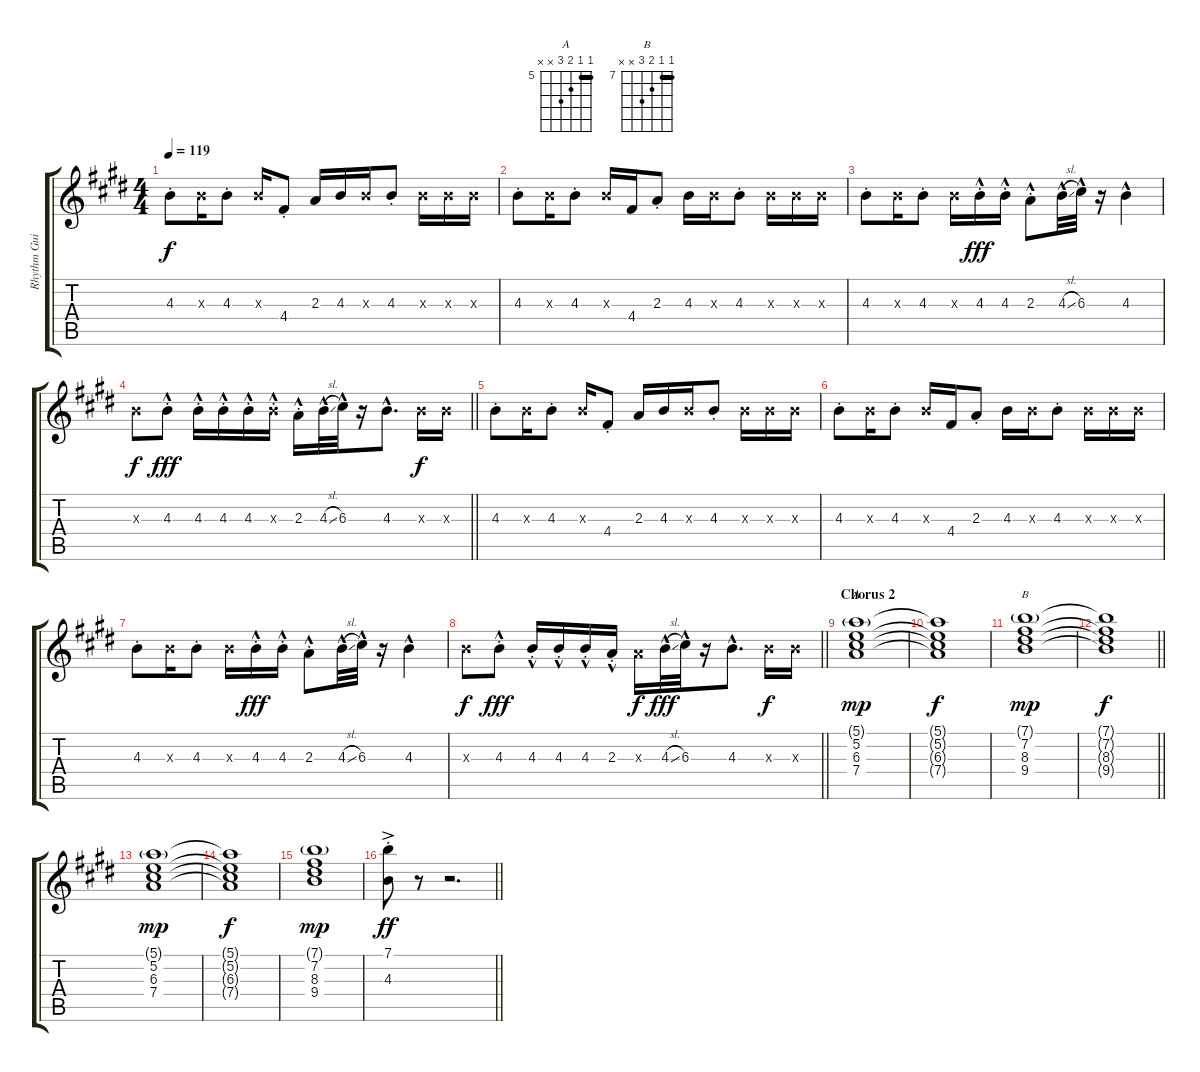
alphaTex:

\track ("Rhythm Guitar" "Rhythm Gui") {instrument electricguitarmuted}
\staff {score tabs}
\tuning (E4 B3 G3 D3 A2 E2) {hide}
\chord ("A" 5 5 6 7 x x) {firstfret 5 barre 5}
\chord ("B" 7 7 8 9 x x) {firstfret 7 barre 7}
\ts (4 4)
\tempo 119
\clef g2
\ks e
4.3{st}.8{dy f} 4.3{x}.16 4.3{st}.8 4.3{x}.16 4.4{st}.8 2.3.16 4.3.16 4.3{x}.16 4.3{st}.8 4.3{x}.16 4.3{x}.16 4.3{x}.16 |
4.3{st}.8 4.3{x}.16 4.3{st}.8 4.3{x}.16 4.4.16 2.3{st}.8 4.3.16 4.3{x}.16 4.3{st}.8 4.3{x}.16 4.3{x}.16 4.3{x}.16 |
4.3{st}.8 4.3{x}.16 4.3{st}.8 4.3{x}.16 4.3{hac st}.16{dy fff} 4.3{hac st}.16 2.3{hac st}.8 4.3{sl hac}.32 6.3{hac}.32 r.16 4.3{hac}.4 |
\barLineRight lightlight
4.3{x}.8{dy f} 4.3{hac st}.8{dy fff} 4.3{hac st}.16 4.3{hac st}.16 4.3{hac st}.16 4.3{hac st x}.16 2.3{hac st}.16 4.3{sl hac}.32 6.3{hac}.32 r.16 4.3{hac}.8{d} 4.3{x}.16{dy f} 4.3{x}.16 |
4.3{st}.8 4.3{x}.16 4.3{st}.8 4.3{x}.16 4.4{st}.8 2.3.16 4.3.16 4.3{x}.16 4.3{st}.8 4.3{x}.16 4.3{x}.16 4.3{x}.16 |
4.3{st}.8 4.3{x}.16 4.3{st}.8 4.3{x}.16 4.4.16 2.3{st}.8 4.3.16 4.3{x}.16 4.3{st}.8 4.3{x}.16 4.3{x}.16 4.3{x}.16 |
4.3{st}.8 4.3{x}.16 4.3{st}.8 4.3{x}.16 4.3{hac st}.16{dy fff} 4.3{hac st}.16 2.3{hac st}.8 4.3{sl hac}.32 6.3{hac}.32 r.16 4.3{hac}.4 |
\barLineRight lightlight
4.3{x}.8{dy f} 4.3{hac st}.8{dy fff} 4.3{hac st}.16 4.3{hac st}.16 4.3{hac st}.16 2.3{hac st}.16 2.3{x}.16{dy f} 4.3{sl hac}.32{dy fff} 6.3{hac}.32 r.16 4.3{hac}.8{d} 4.3{x}.16{dy f} 4.3{x}.16 |
\section ("" "Chorus 2")
(5.1{g} 5.2 6.3 7.4).1{ch "A" dy mp} |
(5.1{t} 5.2{t} 6.3{t} 7.4{t}).1{dy f} |
(7.1{g} 7.2 8.3 9.4).1{ch "B" dy mp} |
\barLineRight lightlight
(7.1{t} 7.2{t} 8.3{t} 9.4{t}).1{dy f} |
(5.1{g} 5.2 6.3 7.4).1{dy mp} |
(5.1{t} 5.2{t} 6.3{t} 7.4{t}).1{dy f} |
(7.1{g} 7.2 8.3 9.4).1{dy mp} |
\barLineRight lightlight
(7.1{ac st} 4.3{ac st}).8{dy ff} r.8 r.2{d}
